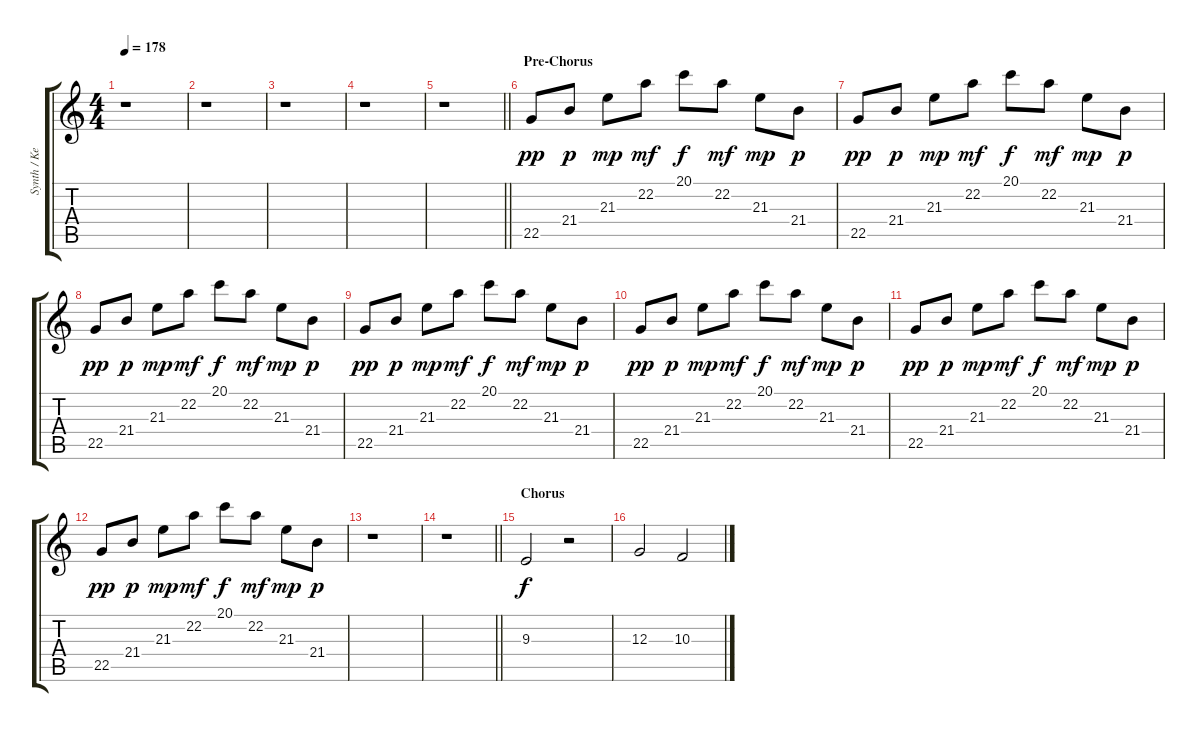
\track ("Synth / Keyboard" "Synth / Ke") {instrument lead1square}
\staff {score tabs}
\tuning (E4 B3 G3 D3 A2 E2) {hide}
\ts (4 4)
\tempo 178
\clef g2
\ks c
r.1{dy f} |
r.1 |
r.1 |
r.1 |
\barLineRight lightlight
r.1 |
\section ("" "Pre-Chorus")
22.5.8{dy pp} 21.4.8{dy p} 21.3.8{dy mp} 22.2.8{dy mf} 20.1.8{dy f} 22.2.8{dy mf} 21.3.8{dy mp} 21.4.8{dy p} |
22.5.8{dy pp} 21.4.8{dy p} 21.3.8{dy mp} 22.2.8{dy mf} 20.1.8{dy f} 22.2.8{dy mf} 21.3.8{dy mp} 21.4.8{dy p} |
22.5.8{dy pp} 21.4.8{dy p} 21.3.8{dy mp} 22.2.8{dy mf} 20.1.8{dy f} 22.2.8{dy mf} 21.3.8{dy mp} 21.4.8{dy p} |
22.5.8{dy pp} 21.4.8{dy p} 21.3.8{dy mp} 22.2.8{dy mf} 20.1.8{dy f} 22.2.8{dy mf} 21.3.8{dy mp} 21.4.8{dy p} |
22.5.8{dy pp} 21.4.8{dy p} 21.3.8{dy mp} 22.2.8{dy mf} 20.1.8{dy f} 22.2.8{dy mf} 21.3.8{dy mp} 21.4.8{dy p} |
22.5.8{dy pp} 21.4.8{dy p} 21.3.8{dy mp} 22.2.8{dy mf} 20.1.8{dy f} 22.2.8{dy mf} 21.3.8{dy mp} 21.4.8{dy p} |
22.5.8{dy pp} 21.4.8{dy p} 21.3.8{dy mp} 22.2.8{dy mf} 20.1.8{dy f} 22.2.8{dy mf} 21.3.8{dy mp} 21.4.8{dy p} |
r.1 |
\barLineRight lightlight
r.1 |
\section ("" "Chorus")
9.3.2{dy f} r.2 |
12.3.2 10.3.2
